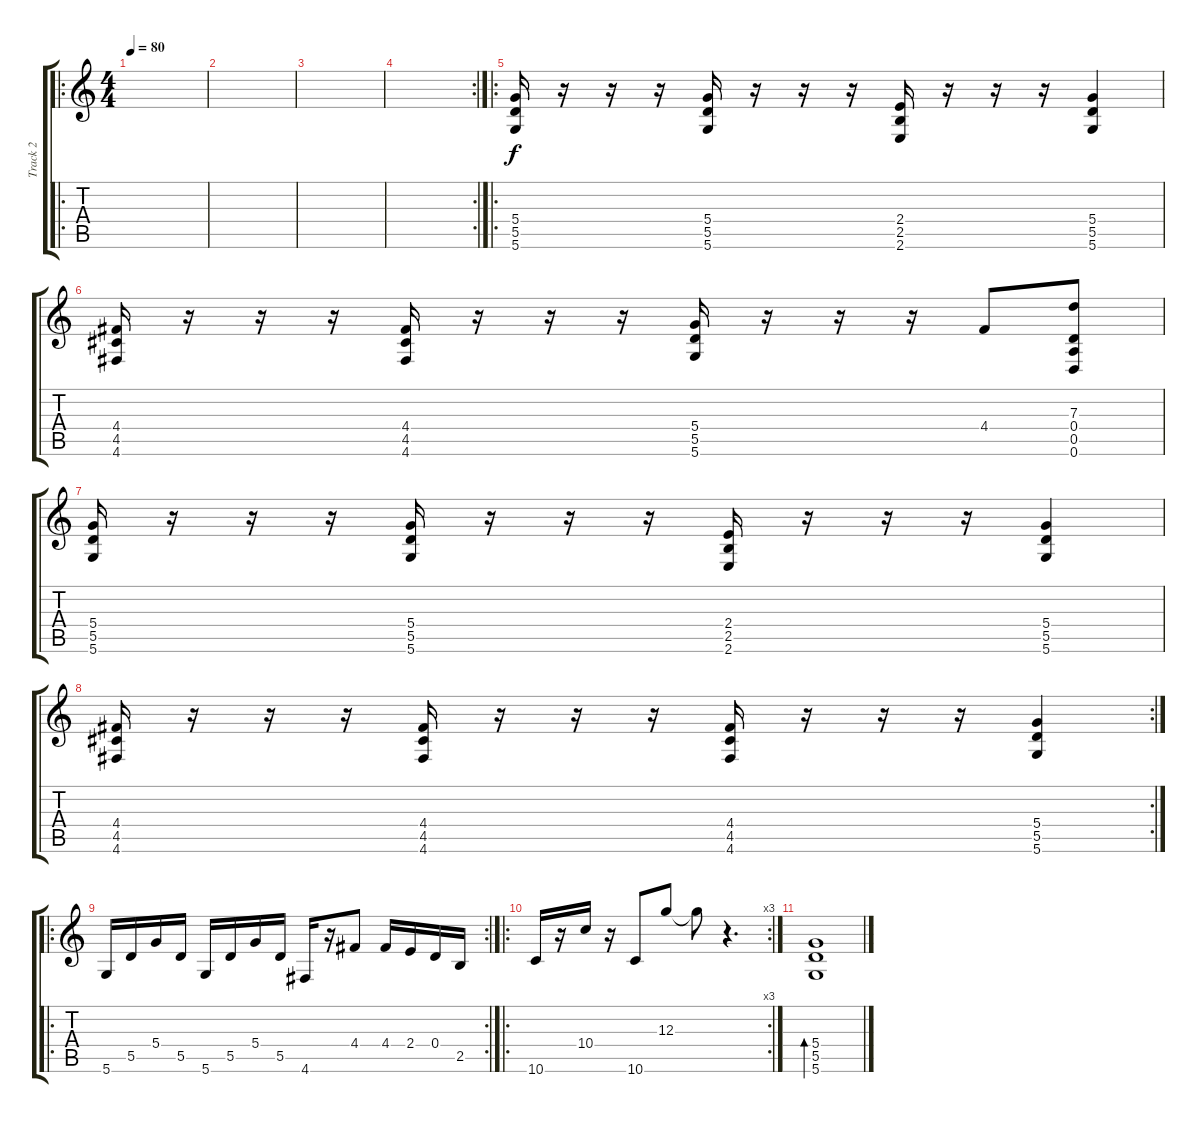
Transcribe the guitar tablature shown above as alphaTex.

\track ("Track 2" "Track 2") {instrument distortionguitar}
\staff {score tabs}
\tuning (E4 B3 G3 D3 A2 D2) {hide}
\ro
\ts (4 4)
\tempo 80
\clef g2
\ks c
|
|
|
\rc 2
|
\ro
(5.4 5.5 5.6).16 r.16 r.16 r.16 (5.4 5.5 5.6).16 r.16 r.16 r.16 (2.4 2.5 2.6).16 r.16 r.16 r.16 (5.4 5.5 5.6).4 |
(4.4 4.5 4.6).16 r.16 r.16 r.16 (4.4 4.5 4.6).16 r.16 r.16 r.16 (5.4 5.5 5.6).16 r.16 r.16 r.16 4.4.8 (7.3 0.4 0.5 0.6).8 |
(5.4 5.5 5.6).16 r.16 r.16 r.16 (5.4 5.5 5.6).16 r.16 r.16 r.16 (2.4 2.5 2.6).16 r.16 r.16 r.16 (5.4 5.5 5.6).4 |
\rc 2
(4.4 4.5 4.6).16 r.16 r.16 r.16 (4.4 4.5 4.6).16 r.16 r.16 r.16 (4.4 4.5 4.6).16 r.16 r.16 r.16 (5.4 5.5 5.6).4 |
\ro
\rc 2
5.6.16{instrument acousticguitarsteel} 5.5.16 5.4.16 5.5.16 5.6.16 5.5.16 5.4.16 5.5.16 4.6.16 r.16 4.4.8 4.4.16 2.4.16 0.4.16 2.5.16 |
\ro
\rc 3
10.6.16 r.16 10.4.16 r.16 10.6.8 12.3.8 12.3{t}.8 r.4{d} |
(5.4 5.5 5.6).1{bd 240}
